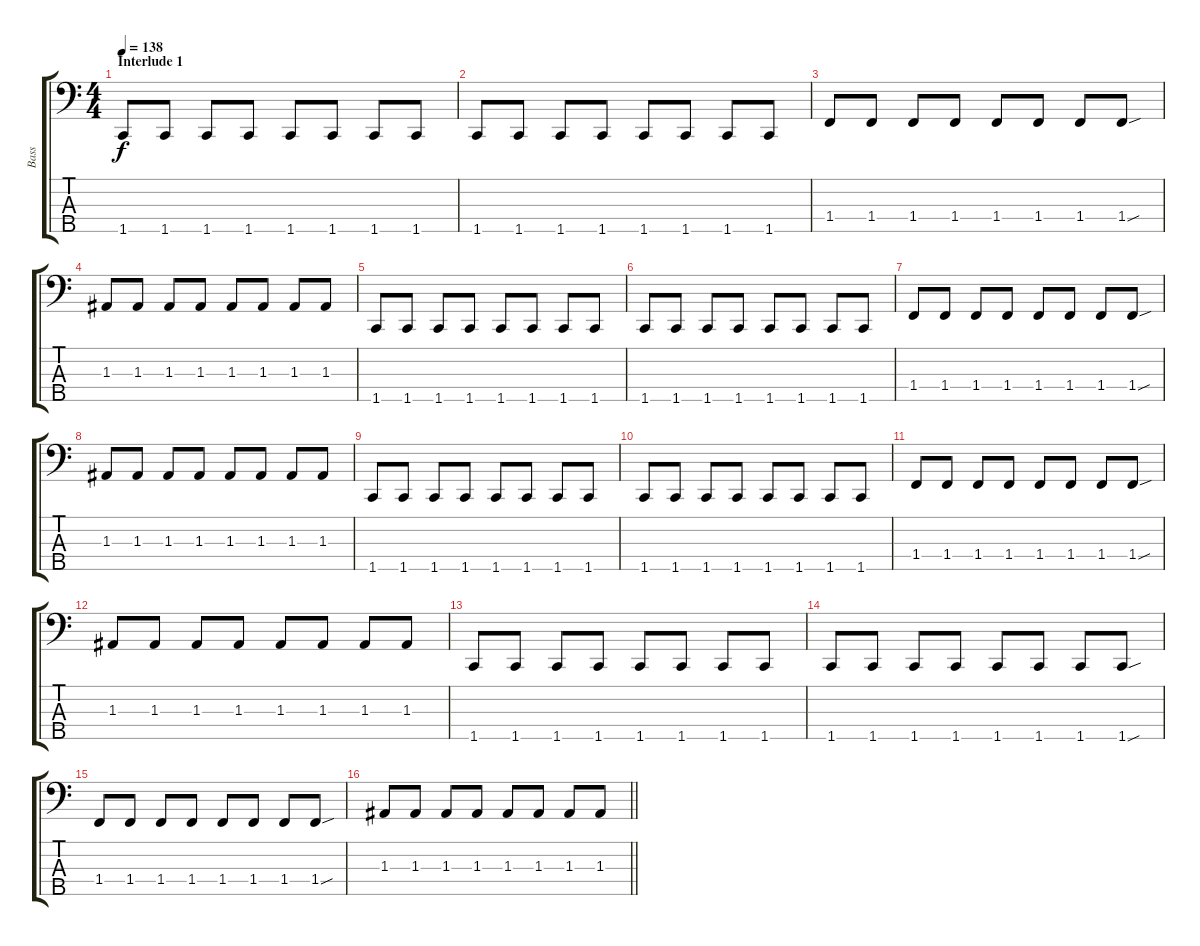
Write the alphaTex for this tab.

\track ("Bass" "Bass") {instrument electricbassfinger}
\staff {score tabs}
\tuning (G2 D2 A1 E1 B0) {hide}
\ts (4 4)
\section ("" "Interlude 1")
\tempo 138
\clef f4
\ks c
1.5.8{dy f} 1.5.8 1.5.8 1.5.8 1.5.8 1.5.8 1.5.8 1.5.8 |
1.5.8 1.5.8 1.5.8 1.5.8 1.5.8 1.5.8 1.5.8 1.5.8 |
1.4.8 1.4.8 1.4.8 1.4.8 1.4.8 1.4.8 1.4.8 1.4{sou}.8 |
1.3.8 1.3.8 1.3.8 1.3.8 1.3.8 1.3.8 1.3.8 1.3.8 |
1.5.8 1.5.8 1.5.8 1.5.8 1.5.8 1.5.8 1.5.8 1.5.8 |
1.5.8 1.5.8 1.5.8 1.5.8 1.5.8 1.5.8 1.5.8 1.5.8 |
1.4.8 1.4.8 1.4.8 1.4.8 1.4.8 1.4.8 1.4.8 1.4{sou}.8 |
1.3.8 1.3.8 1.3.8 1.3.8 1.3.8 1.3.8 1.3.8 1.3.8 |
1.5.8 1.5.8 1.5.8 1.5.8 1.5.8 1.5.8 1.5.8 1.5.8 |
1.5.8 1.5.8 1.5.8 1.5.8 1.5.8 1.5.8 1.5.8 1.5.8 |
1.4.8 1.4.8 1.4.8 1.4.8 1.4.8 1.4.8 1.4.8 1.4{sou}.8 |
1.3.8 1.3.8 1.3.8 1.3.8 1.3.8 1.3.8 1.3.8 1.3.8 |
1.5.8 1.5.8 1.5.8 1.5.8 1.5.8 1.5.8 1.5.8 1.5.8 |
1.5.8 1.5.8 1.5.8 1.5.8 1.5.8 1.5.8 1.5.8 1.5{sou}.8 |
1.4.8 1.4.8 1.4.8 1.4.8 1.4.8 1.4.8 1.4.8 1.4{sou}.8 |
\barLineRight lightlight
1.3.8 1.3.8 1.3.8 1.3.8 1.3.8 1.3.8 1.3.8 1.3.8
